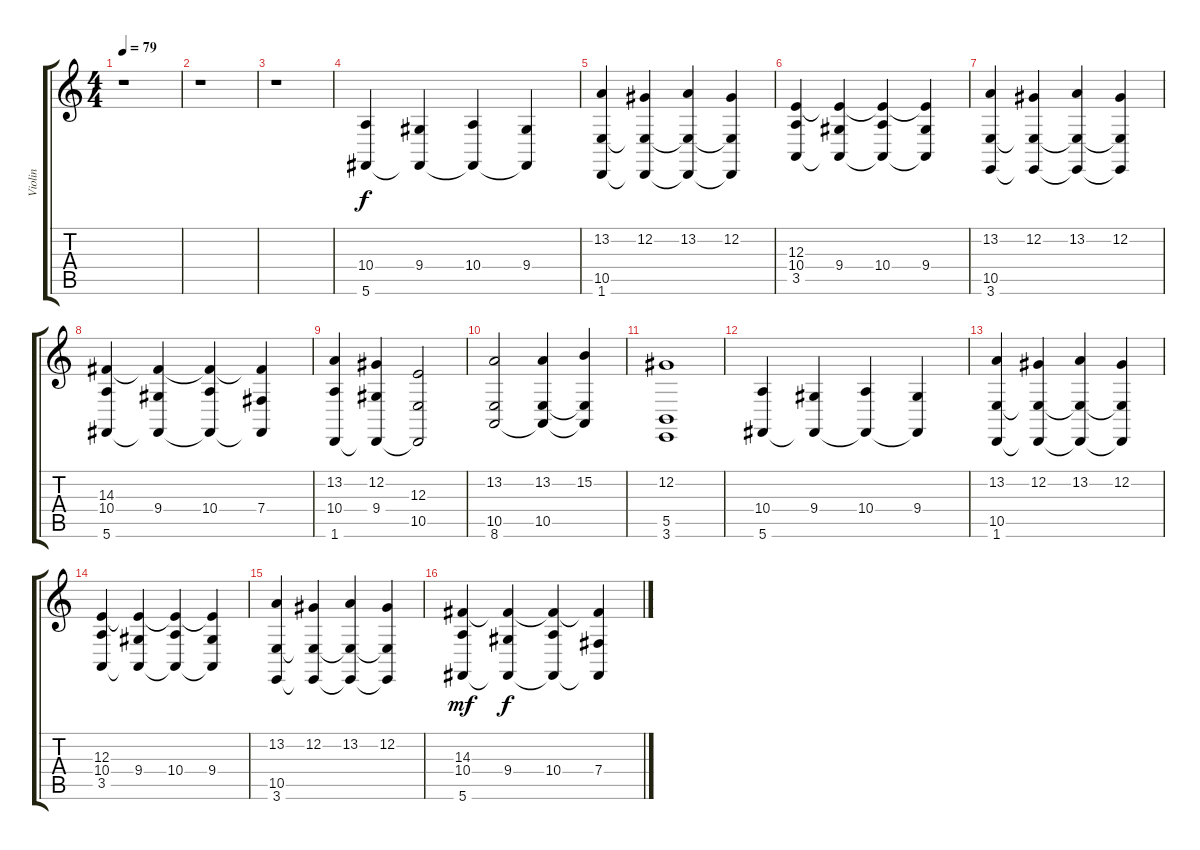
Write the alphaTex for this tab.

\track ("Violin" "Violin") {instrument violin}
\staff {score tabs}
\tuning (Db4 Ab3 E3 B2 Gb2 Db2) {hide}
\ts (4 4)
\tempo 79
\clef g2
\ks c
r.1{dy f} |
r.1 |
r.1{volume 7} |
(10.4 5.6).4{volume 11} (9.4 5.6{t}).4 (10.4 5.6{t}).4 (9.4 5.6{t}).4 |
(13.2 10.5 1.6).4 (12.2 10.5{t} 1.6{t}).4 (13.2 10.5{t} 1.6{t}).4 (12.2 10.5{t} 1.6{t}).4 |
(12.3 10.4 3.5).4 (12.3{t} 9.4 3.5{t}).4 (12.3{t} 10.4 3.5{t}).4 (12.3{t} 9.4 3.5{t}).4 |
(13.2 10.5 3.6).4 (12.2 10.5{t} 3.6{t}).4 (13.2 10.5{t} 3.6{t}).4 (12.2 10.5{t} 3.6{t}).4 |
(14.3 10.4 5.6).4 (14.3{t} 9.4 5.6{t}).4 (14.3{t} 10.4 5.6{t}).4 (14.3{t} 7.4 5.6{t}).4 |
(13.2 10.4 1.6).4 (12.2 9.4 1.6{t}).4 (12.3 10.5 1.6{t}).2 |
(13.2 10.5 8.6).2 (13.2 10.5 8.6{t}).4 (15.2 10.5{t} 8.6{t}).4 |
(12.2 5.5 3.6).1 |
(10.4 5.6).4 (9.4 5.6{t}).4 (10.4 5.6{t}).4 (9.4 5.6{t}).4 |
(13.2 10.5 1.6).4 (12.2 10.5{t} 1.6{t}).4 (13.2 10.5{t} 1.6{t}).4 (12.2 10.5{t} 1.6{t}).4 |
(12.3 10.4 3.5).4 (12.3{t} 9.4 3.5{t}).4 (12.3{t} 10.4 3.5{t}).4 (12.3{t} 9.4 3.5{t}).4 |
(13.2 10.5 3.6).4 (12.2 10.5{t} 3.6{t}).4 (13.2 10.5{t} 3.6{t}).4 (12.2 10.5{t} 3.6{t}).4 |
(14.3 10.4 5.6).4{dy mf} (14.3{t} 9.4 5.6{t}).4{dy f} (14.3{t} 10.4 5.6{t}).4 (14.3{t} 7.4 5.6{t}).4
